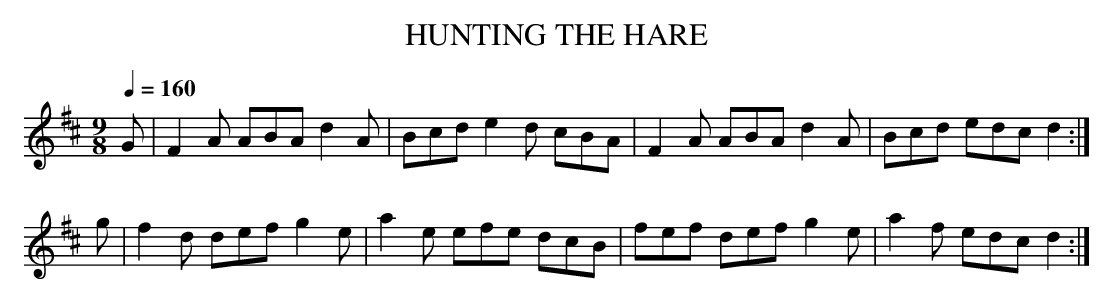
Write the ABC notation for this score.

X:1
T:HUNTING THE HARE
Q:1/4=160
M:9/8
L:1/8
K:D
G|F2A ABA d2A|Bcd e2d cBA|F2A ABA d2A|Bcd edc d2:|
g|f2d def g2e|a2e efe dcB|fef def g2e|a2f edc d2:|
